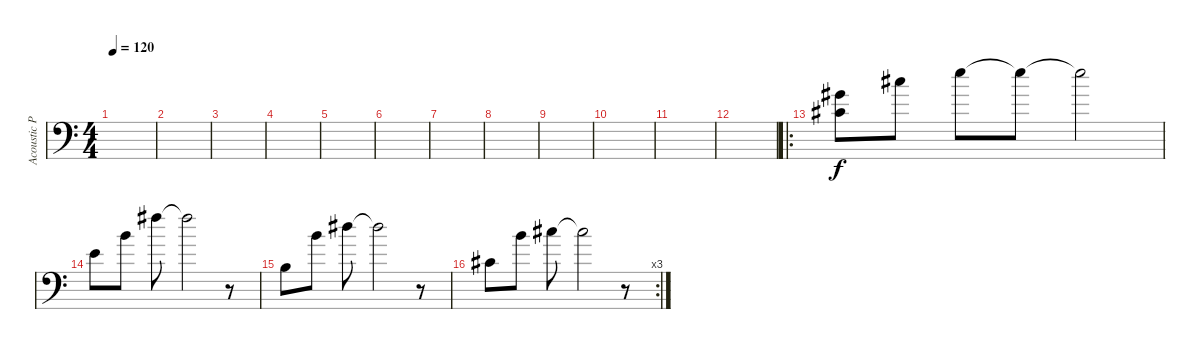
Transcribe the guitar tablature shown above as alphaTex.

\track ("Acoustic Piano" "Acoustic P") {instrument brightacousticpiano}
\staff {score}
\tuning (E4 B3 G3 D3 A2 E2 B1) {hide}
\ts (4 4)
\tempo 120
\clef f4
\ks c
|
|
|
|
|
|
|
|
|
|
|
|
\ro
(4.1 2.2).8 9.1.8 12.1.8 12.1{t}.8 12.1{t}.2 |
0.1.8 7.1.8 14.1.8 14.1{t}.2 r.8 |
0.2.8 7.1.8 11.1.8 11.1{t}.2 r.8 |
\rc 3
2.2.8 7.1.8 9.1.8 9.1{t}.2 r.8
